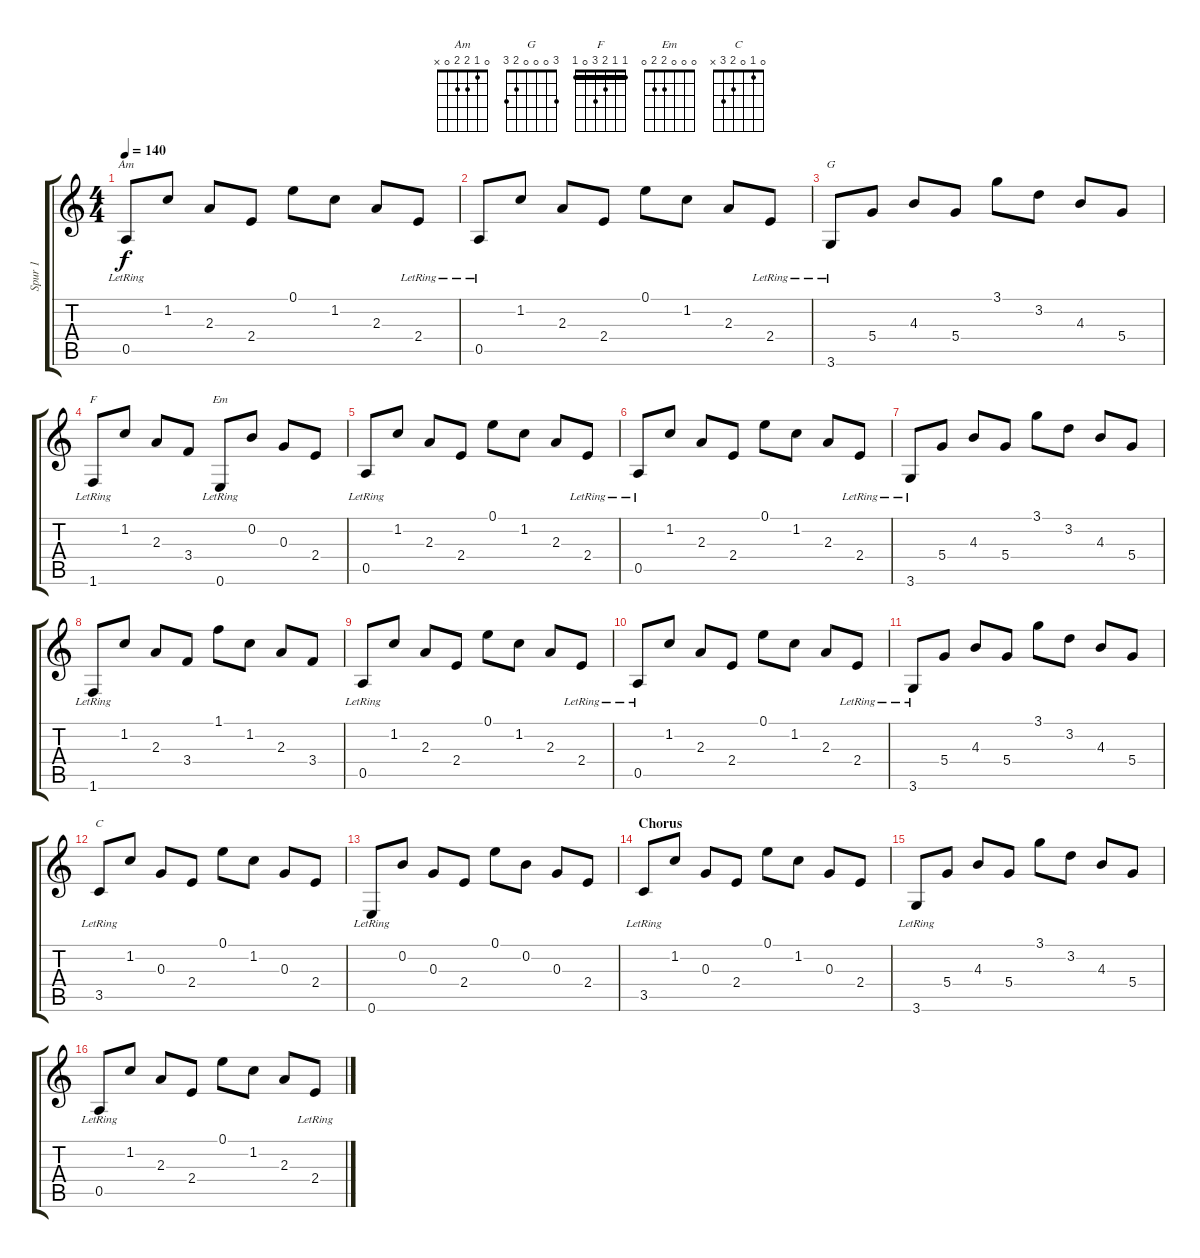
\track ("Spur 1" "Spur 1") {instrument acousticguitarsteel}
\staff {score tabs}
\tuning (E4 B3 G3 D3 A2 E2) {hide}
\chord ("Am" 0 1 2 2 0 x)
\chord ("G" 3 0 0 0 2 3)
\chord ("F" 1 1 2 3 0 1) {barre 1}
\chord ("Em" 0 0 0 2 2 0)
\chord ("C" 0 1 0 2 3 x)
\ts (4 4)
\tempo 140
\clef g2
\ks c
0.5{lr}.8{ch "Am" dy f} 1.2.8 2.3.8 2.4.8 0.1.8 1.2.8 2.3.8 2.4{lr}.8 |
0.5{lr}.8 1.2.8 2.3.8 2.4.8 0.1.8 1.2.8 2.3.8 2.4{lr}.8 |
3.6{lr}.8{ch "G"} 5.4.8 4.3.8 5.4.8 3.1.8 3.2.8 4.3.8 5.4.8 |
1.6{lr}.8{ch "F"} 1.2.8 2.3.8 3.4.8 0.6{lr}.8{ch "Em"} 0.2.8 0.3.8 2.4.8 |
0.5{lr}.8 1.2.8 2.3.8 2.4.8 0.1.8 1.2.8 2.3.8 2.4{lr}.8 |
0.5{lr}.8 1.2.8 2.3.8 2.4.8 0.1.8 1.2.8 2.3.8 2.4{lr}.8 |
3.6{lr}.8 5.4.8 4.3.8 5.4.8 3.1.8 3.2.8 4.3.8 5.4.8 |
1.6{lr}.8 1.2.8 2.3.8 3.4.8 1.1.8 1.2.8 2.3.8 3.4.8 |
0.5{lr}.8 1.2.8 2.3.8 2.4.8 0.1.8 1.2.8 2.3.8 2.4{lr}.8 |
0.5{lr}.8 1.2.8 2.3.8 2.4.8 0.1.8 1.2.8 2.3.8 2.4{lr}.8 |
3.6{lr}.8 5.4.8 4.3.8 5.4.8 3.1.8 3.2.8 4.3.8 5.4.8 |
3.5{lr}.8{ch "C"} 1.2.8 0.3.8 2.4.8 0.1.8 1.2.8 0.3.8 2.4.8 |
0.6{lr}.8 0.2.8 0.3.8 2.4.8 0.1.8 0.2.8 0.3.8 2.4.8 |
\section ("" "Chorus")
3.5{lr}.8 1.2.8 0.3.8 2.4.8 0.1.8 1.2.8 0.3.8 2.4.8 |
3.6{lr}.8 5.4.8 4.3.8 5.4.8 3.1.8 3.2.8 4.3.8 5.4.8 |
0.5{lr}.8 1.2.8 2.3.8 2.4.8 0.1.8 1.2.8 2.3.8 2.4{lr}.8
